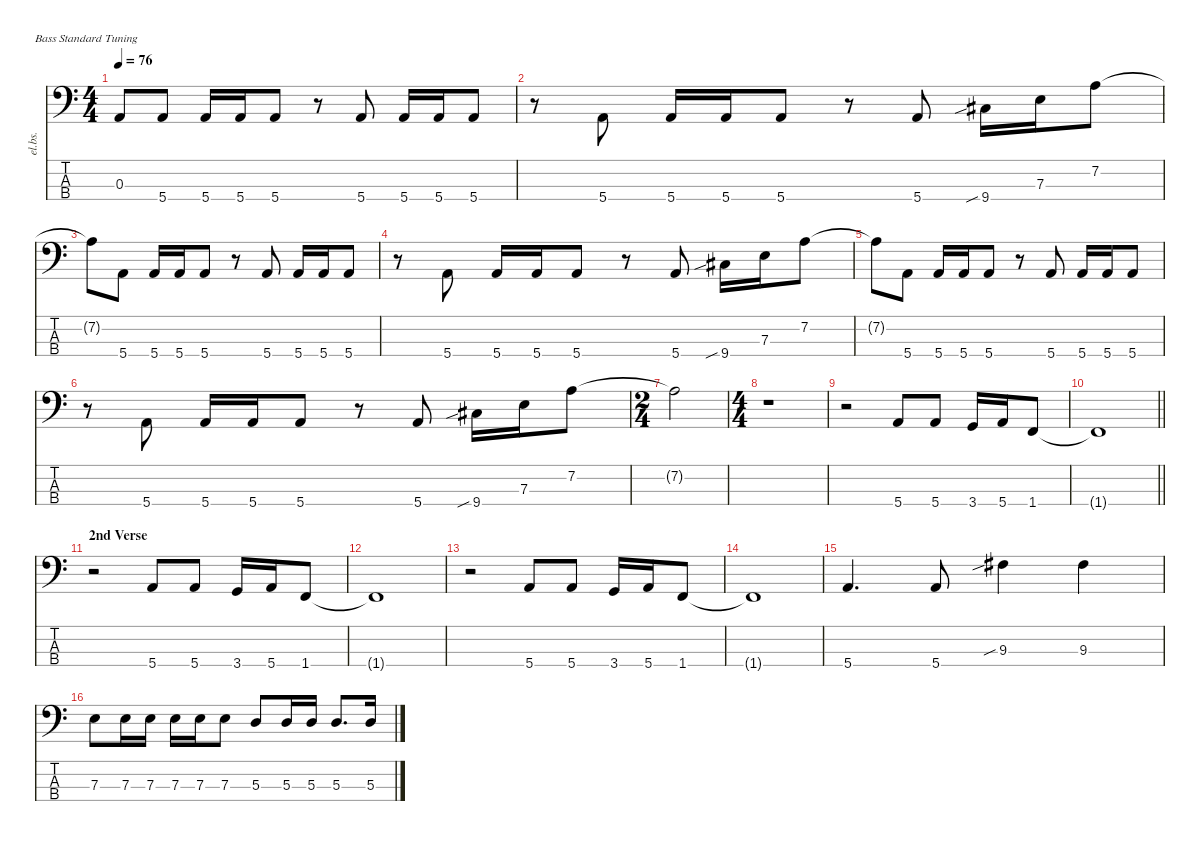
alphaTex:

\defaultSystemsLayout 4
\hideDynamics
\bracketExtendMode nobrackets
\otherSystemsTrackNameOrientation horizontal
\track ("Bass" "el.bs.") {instrument electricbassfinger}
\staff {score tabs}
\tuning (G2 D2 A1 E1)
\ts (4 4)
\tempo 76
\clef f4
\ks c
0.3{t}.8{dy f beam Up} 5.4.8{beam Up} 5.4.16{beam Up} 5.4.16{beam Up} 5.4.8{beam Up} r.8{beam Up} 5.4.8{beam Up} 5.4.16{beam Up} 5.4.16{beam Up} 5.4.8{beam Up} |
r.8{beam Down} 5.4.8{beam Up} 5.4.16{beam Up} 5.4.16{beam Up} 5.4.8{beam Up} r.8{beam Up} 5.4.8{beam Up} 9.4{sib acc #}.16{beam Down} 7.3.16{beam Down} 7.2.8{beam Down} |
7.2{t}.8{beam Down} 5.4.8{beam Down} 5.4.16{beam Up} 5.4.16{beam Up} 5.4.8{beam Up} r.8{beam Up} 5.4.8{beam Up} 5.4.16{beam Up} 5.4.16{beam Up} 5.4.8{beam Up} |
r.8{beam Down} 5.4.8{beam Up} 5.4.16{beam Up} 5.4.16{beam Up} 5.4.8{beam Up} r.8{beam Up} 5.4.8{beam Up} 9.4{sib acc #}.16{beam Down} 7.3.16{beam Down} 7.2.8{beam Down} |
7.2{t}.8{beam Down} 5.4.8{beam Down} 5.4.16{beam Up} 5.4.16{beam Up} 5.4.8{beam Up} r.8{beam Up} 5.4.8{beam Up} 5.4.16{beam Up} 5.4.16{beam Up} 5.4.8{beam Up} |
r.8{beam Down} 5.4.8{beam Up} 5.4.16{beam Up} 5.4.16{beam Up} 5.4.8{beam Up} r.8{beam Up} 5.4.8{beam Up} 9.4{sib acc #}.16{beam Down} 7.3.16{beam Down} 7.2.8{beam Down} |
\ts (2 4)
\beaming (8 2 2 2 2)
7.2{t}.2{beam Down} |
\ts (4 4)
\beaming (8 2 2 2 2)
r.1{beam Down} |
r.2{beam Down} 5.4.8{beam Up} 5.4.8{beam Up} 3.4.16{beam Up} 5.4.16{beam Up} 1.4.8{beam Up} |
\barLineRight lightlight
1.4{t}.1{beam Up} |
\section ("" "2nd Verse")
r.2{beam Down} 5.4.8{beam Up} 5.4.8{beam Up} 3.4.16{beam Up} 5.4.16{beam Up} 1.4.8{beam Up} |
1.4{t}.1{beam Up} |
r.2{beam Down} 5.4.8{beam Up} 5.4.8{beam Up} 3.4.16{beam Up} 5.4.16{beam Up} 1.4.8{beam Up} |
1.4{t}.1{beam Up} |
5.4.4{d beam Up} 5.4.8{beam Up} 9.3{sib acc #}.4{beam Down} 9.3{acc #}.4{beam Down} |
7.3.8{beam Down} 7.3.16{beam Down} 7.3.16{beam Down} 7.3.16{beam Down} 7.3.16{beam Down} 7.3.8{beam Down} 5.3.8{beam Up} 5.3.16{beam Up} 5.3.16{beam Up} 5.3.8{d beam Up} 5.3.16{beam Up}
